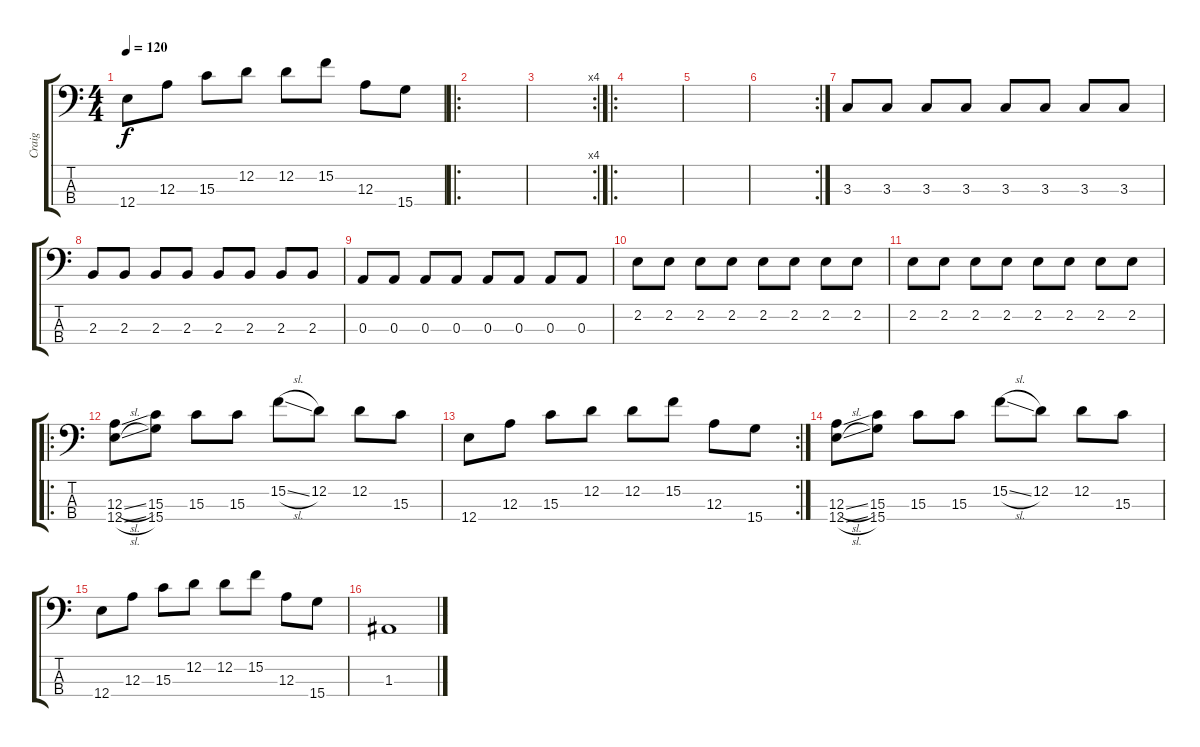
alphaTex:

\track ("Craig" "Craig") {instrument electricbasspick}
\staff {score tabs}
\tuning (G2 D2 A1 E1) {hide}
\ts (4 4)
\tempo 120
\clef f4
\ks c
12.4.8{dy f} 12.3.8 15.3.8 12.2.8 12.2.8 15.2.8 12.3.8 15.4.8 |
\ro
|
\rc 4
|
\ro
|
|
\rc 2
|
3.3.8 3.3.8 3.3.8 3.3.8 3.3.8 3.3.8 3.3.8 3.3.8 |
2.3.8 2.3.8 2.3.8 2.3.8 2.3.8 2.3.8 2.3.8 2.3.8 |
0.3.8 0.3.8 0.3.8 0.3.8 0.3.8 0.3.8 0.3.8 0.3.8 |
2.2.8 2.2.8 2.2.8 2.2.8 2.2.8 2.2.8 2.2.8 2.2.8 |
2.2.8 2.2.8 2.2.8 2.2.8 2.2.8 2.2.8 2.2.8 2.2.8 |
\ro
(12.3{sl} 12.4{sl}).8 (15.3 15.4).8 15.3.8 15.3.8 15.2{sl}.8 12.2.8 12.2.8 15.3.8 |
\rc 2
12.4.8 12.3.8 15.3.8 12.2.8 12.2.8 15.2.8 12.3.8 15.4.8 |
(12.3{sl} 12.4{sl}).8 (15.3 15.4).8 15.3.8 15.3.8 15.2{sl}.8 12.2.8 12.2.8 15.3.8 |
12.4.8 12.3.8 15.3.8 12.2.8 12.2.8 15.2.8 12.3.8 15.4.8 |
1.3.1
